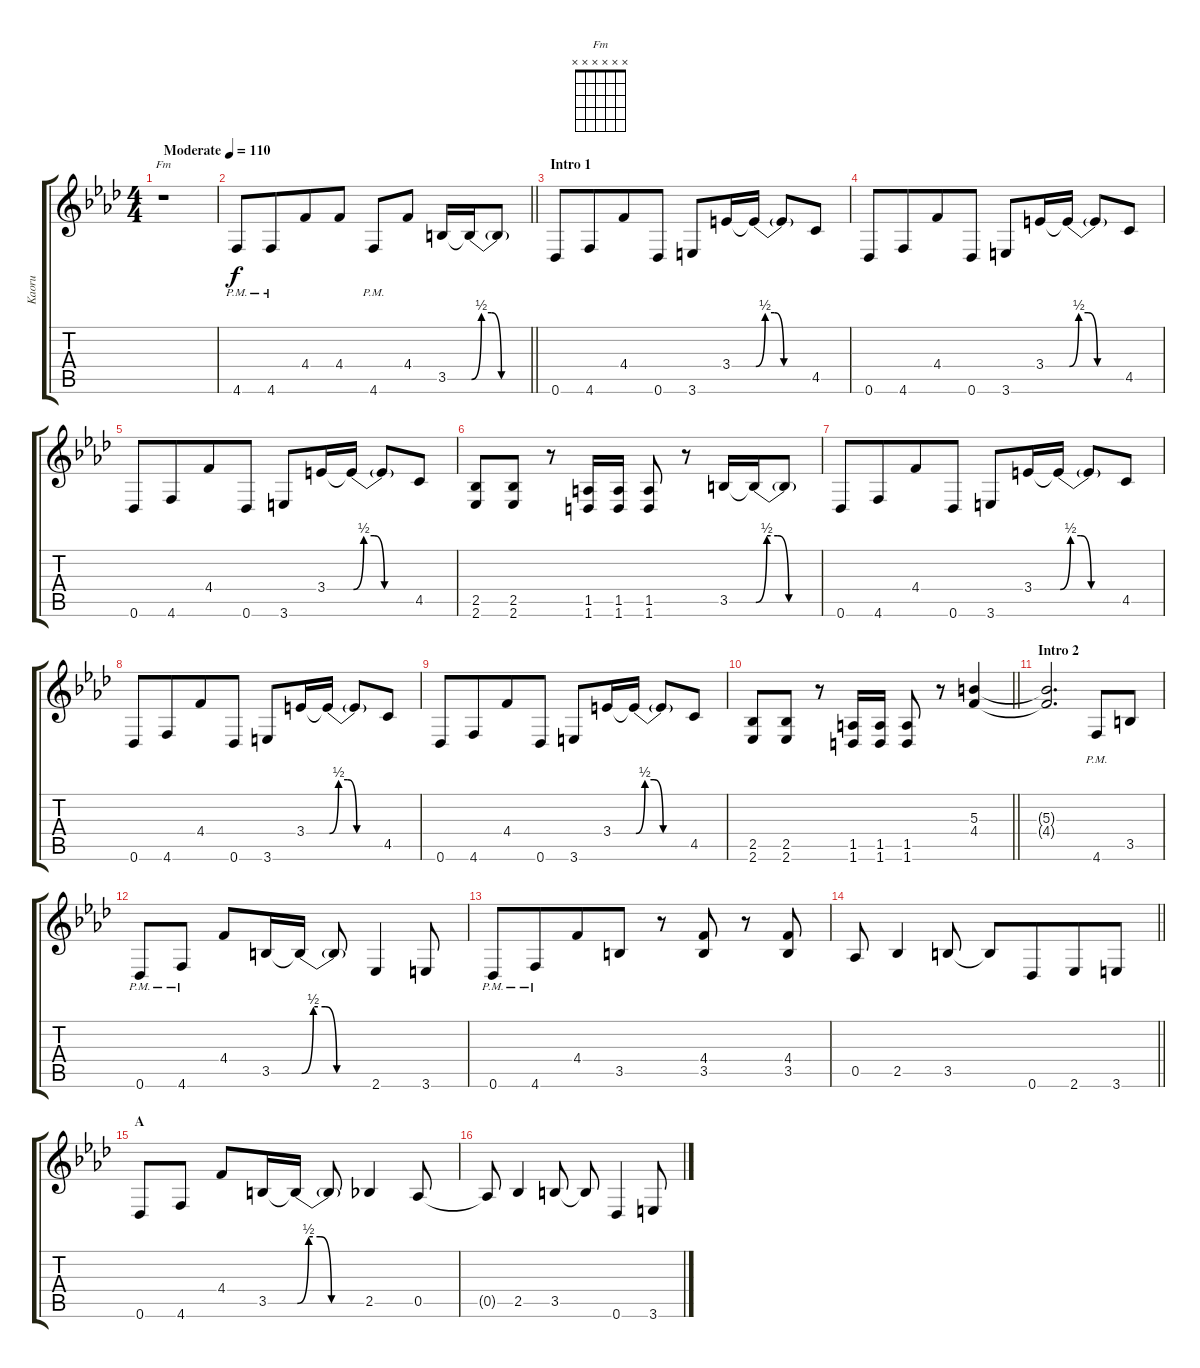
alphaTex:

\track ("Kaoru" "Kaoru") {instrument overdrivenguitar}
\staff {score tabs}
\tuning (Eb4 Bb3 Gb3 Db3 Ab2 Db2) {hide}
\chord ("Fm" x x x x x x)
\ts (4 4)
\tempo (110 "Moderate")
\clef g2
\ks fminor
r.1{ch "Fm" dy f instrument overdrivenguitar} |
\barLineRight lightlight
4.6{pm}.8 4.6{pm}.8{beam merge} 4.4.8 4.4.8 4.6{pm}.8 4.4.8 3.5.16 3.5{be (custom 0 0 10 2 20 2 30 0 60 0) t}.16 3.5{t}.8 |
\section ("" "Intro 1")
0.6.8 4.6.8{beam merge} 4.4.8 0.6.8 3.6.8 3.4.16 3.4{be (custom 0 0 10 2 20 2 30 0 60 0) t}.16 3.4{t}.8 4.5.8 |
0.6.8 4.6.8{beam merge} 4.4.8 0.6.8 3.6.8 3.4.16 3.4{be (custom 0 0 10 2 20 2 30 0 60 0) t}.16 3.4{t}.8 4.5.8 |
0.6.8 4.6.8{beam merge} 4.4.8 0.6.8 3.6.8 3.4.16 3.4{be (custom 0 0 10 2 20 2 30 0 60 0) t}.16 3.4{t}.8 4.5.8 |
(2.5 2.6).8 (2.5 2.6).8 r.8 (1.5 1.6).16 (1.5 1.6).16 (1.5 1.6).8 r.8 3.5.16 3.5{be (custom 0 0 10 2 20 2 30 0 60 0) t}.16 3.5{t}.8 |
0.6.8 4.6.8{beam merge} 4.4.8 0.6.8 3.6.8 3.4.16 3.4{be (custom 0 0 10 2 20 2 30 0 60 0) t}.16 3.4{t}.8 4.5.8 |
0.6.8 4.6.8{beam merge} 4.4.8 0.6.8 3.6.8 3.4.16 3.4{be (custom 0 0 10 2 20 2 30 0 60 0) t}.16 3.4{t}.8 4.5.8 |
0.6.8 4.6.8{beam merge} 4.4.8 0.6.8 3.6.8 3.4.16 3.4{be (custom 0 0 10 2 20 2 30 0 60 0) t}.16 3.4{t}.8 4.5.8 |
\barLineRight lightlight
(2.5 2.6).8 (2.5 2.6).8 r.8 (1.5 1.6).16 (1.5 1.6).16 (1.5 1.6).8 r.8 (5.3 4.4).4 |
\section ("" "Intro 2")
(5.3{t} 4.4{t}).2{d} 4.6{pm}.8 3.5.8 |
0.6{pm}.8 4.6{pm}.8 4.4.8 3.5.16 3.5{be (custom 0 0 10 2 20 2 30 0 60 0) t}.16 3.5{t}.8 2.6.4 3.6.8 |
0.6{pm}.8 4.6{pm}.8{beam merge} 4.4.8 3.5.8 r.8 (4.4 3.5).8 r.8 (4.4 3.5).8 |
\barLineRight lightlight
0.5.8 2.5.4 3.5.8 3.5{t}.8 0.6.8{beam merge} 2.6.8 3.6.8 |
\section ("" "A")
0.6.8 4.6.8 4.4.8 3.5.16 3.5{be (custom 0 0 10 2 20 2 30 0 60 0) t}.16 3.5{t}.8 2.5.4 0.5.8 |
0.5{t}.8 2.5.4 3.5.8 3.5{t}.8 0.6.4 3.6.8
